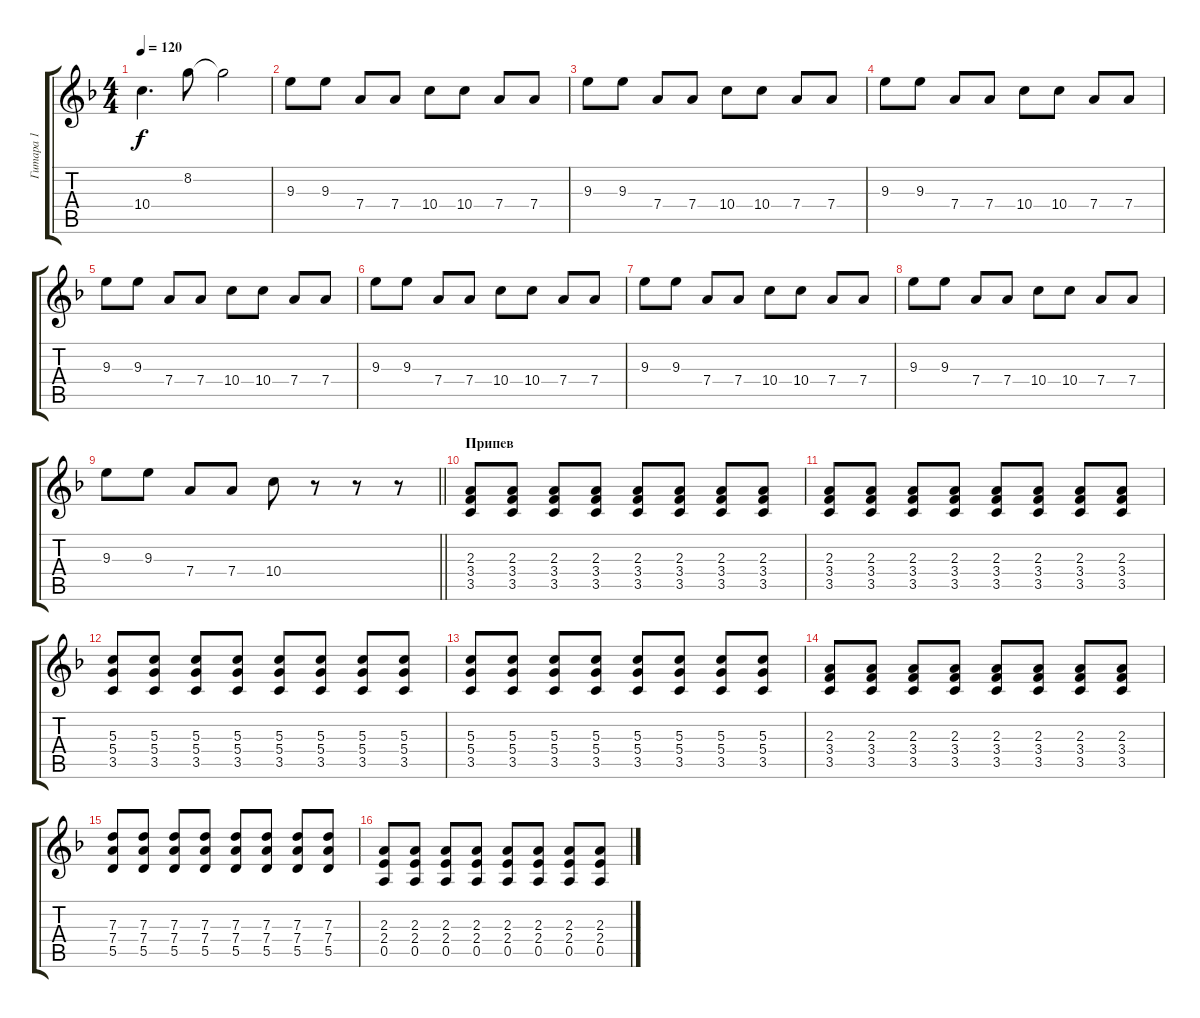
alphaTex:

\track ("Гитара 1" "Гитара 1") {instrument distortionguitar}
\staff {score tabs}
\tuning (E4 B3 G3 D3 A2 E2) {hide}
\ts (4 4)
\tempo 120
\clef g2
\ks f
10.4.4{d dy f} 8.2.8 8.2{t}.2 |
9.3.8 9.3.8 7.4.8 7.4.8 10.4.8 10.4.8 7.4.8 7.4.8 |
9.3.8 9.3.8 7.4.8 7.4.8 10.4.8 10.4.8 7.4.8 7.4.8 |
9.3.8 9.3.8 7.4.8 7.4.8 10.4.8 10.4.8 7.4.8 7.4.8 |
9.3.8 9.3.8 7.4.8 7.4.8 10.4.8 10.4.8 7.4.8 7.4.8 |
9.3.8 9.3.8 7.4.8 7.4.8 10.4.8 10.4.8 7.4.8 7.4.8 |
9.3.8 9.3.8 7.4.8 7.4.8 10.4.8 10.4.8 7.4.8 7.4.8 |
9.3.8 9.3.8 7.4.8 7.4.8 10.4.8 10.4.8 7.4.8 7.4.8 |
\barLineRight lightlight
9.3.8 9.3.8 7.4.8 7.4.8 10.4.8 r.8 r.8 r.8 |
\section ("" "Припев")
(2.3 3.4 3.5).8 (2.3 3.4 3.5).8 (2.3 3.4 3.5).8 (2.3 3.4 3.5).8 (2.3 3.4 3.5).8 (2.3 3.4 3.5).8 (2.3 3.4 3.5).8 (2.3 3.4 3.5).8 |
(2.3 3.4 3.5).8 (2.3 3.4 3.5).8 (2.3 3.4 3.5).8 (2.3 3.4 3.5).8 (2.3 3.4 3.5).8 (2.3 3.4 3.5).8 (2.3 3.4 3.5).8 (2.3 3.4 3.5).8 |
(5.3 5.4 3.5).8 (5.3 5.4 3.5).8 (5.3 5.4 3.5).8 (5.3 5.4 3.5).8 (5.3 5.4 3.5).8 (5.3 5.4 3.5).8 (5.3 5.4 3.5).8 (5.3 5.4 3.5).8 |
(5.3 5.4 3.5).8 (5.3 5.4 3.5).8 (5.3 5.4 3.5).8 (5.3 5.4 3.5).8 (5.3 5.4 3.5).8 (5.3 5.4 3.5).8 (5.3 5.4 3.5).8 (5.3 5.4 3.5).8 |
(2.3 3.4 3.5).8 (2.3 3.4 3.5).8 (2.3 3.4 3.5).8 (2.3 3.4 3.5).8 (2.3 3.4 3.5).8 (2.3 3.4 3.5).8 (2.3 3.4 3.5).8 (2.3 3.4 3.5).8 |
(7.3 7.4 5.5).8 (7.3 7.4 5.5).8 (7.3 7.4 5.5).8 (7.3 7.4 5.5).8 (7.3 7.4 5.5).8 (7.3 7.4 5.5).8 (7.3 7.4 5.5).8 (7.3 7.4 5.5).8 |
(2.3 2.4 0.5).8 (2.3 2.4 0.5).8 (2.3 2.4 0.5).8 (2.3 2.4 0.5).8 (2.3 2.4 0.5).8 (2.3 2.4 0.5).8 (2.3 2.4 0.5).8 (2.3 2.4 0.5).8
